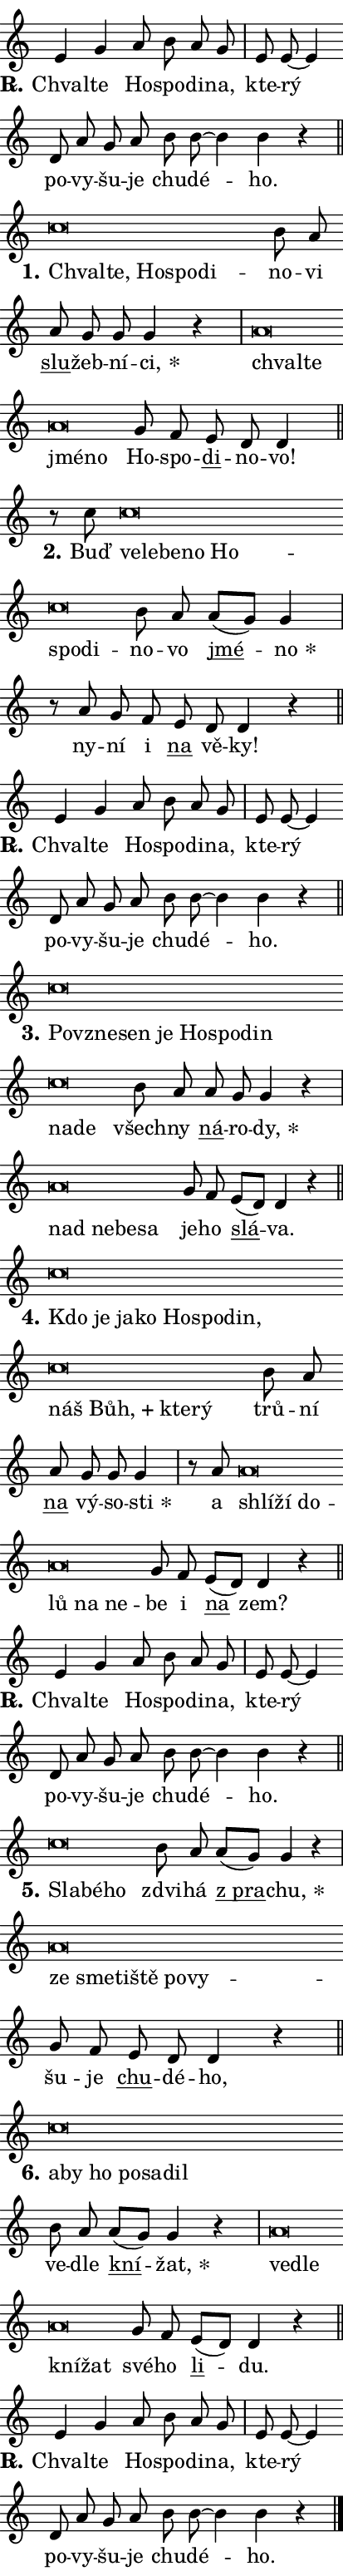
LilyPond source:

\version "2.22.1"
\header { tagline = "" }
\paper {
  indent = 0\cm
  top-margin = 0\cm
  right-margin = 0\cm
  bottom-margin = 0\cm
  left-margin = 0\cm
  paper-width = 7\cm
  page-breaking = #ly:one-page-breaking
  system-system-spacing.basic-distance = #11
  score-system-spacing.basic-distance = #11
  ragged-last = ##f
}


%% Author: Thomas Morley
%% https://lists.gnu.org/archive/html/lilypond-user/2020-05/msg00002.html
#(define (line-position grob)
"Returns position of @var[grob} in current system:
   @code{'start}, if at first time-step
   @code{'end}, if at last time-step
   @code{'middle} otherwise
"
  (let* ((col (ly:item-get-column grob))
         (ln (ly:grob-object col 'left-neighbor))
         (rn (ly:grob-object col 'right-neighbor))
         (col-to-check-left (if (ly:grob? ln) ln col))
         (col-to-check-right (if (ly:grob? rn) rn col))
         (break-dir-left
           (and
             (ly:grob-property col-to-check-left 'non-musical #f)
             (ly:item-break-dir col-to-check-left)))
         (break-dir-right
           (and
             (ly:grob-property col-to-check-right 'non-musical #f)
             (ly:item-break-dir col-to-check-right))))
        (cond ((eqv? 1 break-dir-left) 'start)
              ((eqv? -1 break-dir-right) 'end)
              (else 'middle))))

#(define (tranparent-at-line-position vctor)
  (lambda (grob)
  "Relying on @code{line-position} select the relevant enry from @var{vctor}.
Used to determine transparency,"
    (case (line-position grob)
      ((end) (not (vector-ref vctor 0)))
      ((middle) (not (vector-ref vctor 1)))
      ((start) (not (vector-ref vctor 2))))))

noteHeadBreakVisibility =
#(define-music-function (break-visibility)(vector?)
"Makes @code{NoteHead}s transparent relying on @var{break-visibility}"
#{
  \override NoteHead.transparent =
    #(tranparent-at-line-position break-visibility)
#})

#(define delete-ledgers-for-transparent-note-heads
  (lambda (grob)
    "Reads whether a @code{NoteHead} is transparent.
If so this @code{NoteHead} is removed from @code{'note-heads} from
@var{grob}, which is supposed to be @code{LedgerLineSpanner}.
As a result ledgers are not printed for this @code{NoteHead}"
    (let* ((nhds-array (ly:grob-object grob 'note-heads))
           (nhds-list
             (if (ly:grob-array? nhds-array)
                 (ly:grob-array->list nhds-array)
                 '()))
           ;; Relies on the transparent-property being done before
           ;; Staff.LedgerLineSpanner.after-line-breaking is executed.
           ;; This is fragile ...
           (to-keep
             (remove
               (lambda (nhd)
                 (ly:grob-property nhd 'transparent #f))
               nhds-list)))
      ;; TODO find a better method to iterate over grob-arrays, similiar
      ;; to filter/remove etc for lists
      ;; For now rebuilt from scratch
      (set! (ly:grob-object grob 'note-heads)  '())
      (for-each
        (lambda (nhd)
          (ly:pointer-group-interface::add-grob grob 'note-heads nhd))
        to-keep))))

hideNotes = {
  \noteHeadBreakVisibility #begin-of-line-visible
}
unHideNotes = {
  \noteHeadBreakVisibility #all-visible
}

% work-around for resetting accidentals
% https://lilypond.org/doc/v2.23/Documentation/notation/displaying-rhythms#unmetered-music
cadenzaMeasure = {
  \cadenzaOff
  \partial 1024 s1024
  \cadenzaOn
}

#(define-markup-command (accent layout props text) (markup?)
  "Underline accented syllable"
  (interpret-markup layout props
    #{\markup \override #'(offset . 4.3) \underline { #text }#}))

responsum = \markup \concat {
  "R" \hspace #-1.05 \path #0.1 #'((moveto 0 0.07) (lineto 0.9 0.8)) \hspace #0.05 "."
}

\layout {
    \context {
        \Staff
        \remove "Time_signature_engraver"
        \override LedgerLineSpanner.after-line-breaking = #delete-ledgers-for-transparent-note-heads
    }
    \context {
        \Voice {
            \override NoteHead.output-attributes = #'((class . "notehead"))
            \override Hairpin.height = #0.55
        }
    }
    \context {
        \Lyrics {
            \override StanzaNumber.output-attributes = #'((class . "stanzanumber"))
            \override LyricSpace.minimum-distance = #0.9
            \override LyricText.font-name = #"TeX Gyre Schola"
            \override LyricText.font-size = 1
            \override StanzaNumber.font-name = #"TeX Gyre Schola Bold"
            \override StanzaNumber.font-size = 1
        }
    }
}

% magnetic-lyrics.ily
%
%   written by
%     Jean Abou Samra <jean@abou-samra.fr>
%     Werner Lemberg <wl@gnu.org>
%
%   adapted by
%     Jiri Hon <jiri.hon@gmail.com>
%
% Version 2022-Apr-15

% https://www.mail-archive.com/lilypond-user@gnu.org/msg149350.html

#(define (Left_hyphen_pointer_engraver context)
   "Collect syllable-hyphen-syllable occurrences in lyrics and store
them in properties.  This engraver only looks to the left.  For
example, if the lyrics input is @code{foo -- bar}, it does the
following.

@itemize @bullet
@item
Set the @code{text} property of the @code{LyricHyphen} grob between
@q{foo} and @q{bar} to @code{foo}.

@item
Set the @code{left-hyphen} property of the @code{LyricText} grob with
text @q{foo} to the @code{LyricHyphen} grob between @q{foo} and
@q{bar}.
@end itemize

Use this auxiliary engraver in combination with the
@code{lyric-@/text::@/apply-@/magnetic-@/offset!} hook."
   (let ((hyphen #f)
         (text #f))
     (make-engraver
      (acknowledgers
       ((lyric-syllable-interface engraver grob source-engraver)
        (set! text grob)))
      (end-acknowledgers
       ((lyric-hyphen-interface engraver grob source-engraver)
        ;(when (not (grob::has-interface grob 'lyric-space-interface))
          (set! hyphen grob)));)
      ((stop-translation-timestep engraver)
       (when (and text hyphen)
         (ly:grob-set-object! text 'left-hyphen hyphen))
       (set! text #f)
       (set! hyphen #f)))))

#(define (lyric-text::apply-magnetic-offset! grob)
   "If the space between two syllables is less than the value in
property @code{LyricText@/.details@/.squash-threshold}, move the right
syllable to the left so that it gets concatenated with the left
syllable.

Use this function as a hook for
@code{LyricText@/.after-@/line-@/breaking} if the
@code{Left_@/hyphen_@/pointer_@/engraver} is active."
   (let ((hyphen (ly:grob-object grob 'left-hyphen #f)))
     (when hyphen
       (let ((left-text (ly:spanner-bound hyphen LEFT)))
         (when (grob::has-interface left-text 'lyric-syllable-interface)
           (let* ((common (ly:grob-common-refpoint grob left-text X))
                  (this-x-ext (ly:grob-extent grob common X))
                  (left-x-ext
                   (begin
                     ;; Trigger magnetism for left-text.
                     (ly:grob-property left-text 'after-line-breaking)
                     (ly:grob-extent left-text common X)))
                  ;; `delta` is the gap width between two syllables.
                  (delta (- (interval-start this-x-ext)
                            (interval-end left-x-ext)))
                  (details (ly:grob-property grob 'details))
                  (threshold (assoc-get 'squash-threshold details 0.2)))
             (when (< delta threshold)
               (let* (;; We have to manipulate the input text so that
                      ;; ligatures crossing syllable boundaries are not
                      ;; disabled.  For languages based on the Latin
                      ;; script this is essentially a beautification.
                      ;; However, for non-Western scripts it can be a
                      ;; necessity.
                      (lt (ly:grob-property left-text 'text))
                      (rt (ly:grob-property grob 'text))
                      (is-space (grob::has-interface hyphen 'lyric-space-interface))
                      (space (if is-space " " ""))
                      (space-markup (grob-interpret-markup grob " "))
                      (space-size (interval-length (ly:stencil-extent space-markup X)))
                      (extra-delta (if is-space space-size 0))
                      ;; Append new syllable.
                      (ltrt-space (if (and (string? lt) (string? rt))
                                (string-append lt space rt)
                                (make-concat-markup (list lt space rt))))
                      ;; Right-align `ltrt` to the right side.
                      (ltrt-space-markup (grob-interpret-markup
                               grob
                               (make-translate-markup
                                (cons (interval-length this-x-ext) 0)
                                (make-right-align-markup ltrt-space)))))
                 (begin
                   ;; Don't print `left-text`.
                   (ly:grob-set-property! left-text 'stencil #f)
                   ;; Set text and stencil (which holds all collected
                   ;; syllables so far) and shift it to the left.
                   (ly:grob-set-property! grob 'text ltrt-space)
                   (ly:grob-set-property! grob 'stencil ltrt-space-markup)
                   (ly:grob-translate-axis! grob (- (- delta extra-delta)) X))))))))))


#(define (lyric-hyphen::displace-bounds-first grob)
   ;; Make very sure this callback isn't triggered too early.
   (let ((left (ly:spanner-bound grob LEFT))
         (right (ly:spanner-bound grob RIGHT)))
     (ly:grob-property left 'after-line-breaking)
     (ly:grob-property right 'after-line-breaking)
     (ly:lyric-hyphen::print grob)))

squashThreshold = #0.4

\layout {
  \context {
    \Lyrics
    \consists #Left_hyphen_pointer_engraver
    \override LyricText.after-line-breaking =
      #lyric-text::apply-magnetic-offset!
    \override LyricHyphen.stencil = #lyric-hyphen::displace-bounds-first
    \override LyricText.details.squash-threshold = \squashThreshold
    \override LyricHyphen.minimum-distance = 0
    \override LyricHyphen.minimum-length = \squashThreshold
  }
}

squash = \override LyricText.details.squash-threshold = 9999
unSquash = \override LyricText.details.squash-threshold = \squashThreshold

left = \override LyricText.self-alignment-X = #LEFT
unLeft = \revert LyricText.self-alignment-X

starOffset = #(lambda (grob) 
                (let ((x_offset (ly:self-alignment-interface::aligned-on-x-parent grob)))
                  (if (= x_offset 0) 0 (+ x_offset 1.2))))

star = #(define-music-function (syllable)(string?)
"Append star separator at the end of a syllable"
#{
  \once \override LyricText.X-offset = #starOffset
  \lyricmode { \markup {
    #syllable
    \override #'((font-name . "TeX Gyre Schola Bold")) \hspace #0.2 \lower #0.65 \larger "*"
  } }
#})

starAccent = #(define-music-function (syllable)(string?)
"Append star separator at the end of a syllable and make accent"
#{
  \once \override LyricText.X-offset = #starOffset
  \lyricmode { \markup {
    \accent #syllable
    \override #'((font-name . "TeX Gyre Schola Bold")) \hspace #0.2 \lower #0.65 \larger "*"
  } }
#})

breath = #(define-music-function (syllable)(string?)
"Append breathing indicator at the end of a syllable"
#{
  \lyricmode { \markup { #syllable "+" } }
#})

optionalBreath = #(define-music-function (syllable)(string?)
"Append optional breathing indicator at the end of a syllable"
#{
  \lyricmode { \markup { #syllable "(+)" } }
#})


\score {
    <<
        \new Voice = "melody" { \cadenzaOn \key c \major \relative { e'4 g a8 b a g \cadenzaMeasure \bar "|" e e~ e4 \bar "" d8 a' g a \bar "" b b~ b4 b r \cadenzaMeasure \bar "||" \break }
\relative { c''\breve*1/16 \hideNotes \breve*1/16 \bar "" \breve*1/16 \bar "" \breve*1/16 \breve*1/16 \bar "" \unHideNotes b8 a \bar "" a g g g4 r \cadenzaMeasure \bar "|" a\breve*1/16 \hideNotes \breve*1/16 \bar "" \breve*1/16 \breve*1/16 \bar "" \unHideNotes g8 f \bar "" e d d4 \cadenzaMeasure \bar "||" \break }
\relative { r8 c''8 c\breve*1/16 \hideNotes \breve*1/16 \bar "" \breve*1/16 \bar "" \breve*1/16 \bar "" \breve*1/16 \bar "" \breve*1/16 \breve*1/16 \bar "" \unHideNotes b8 a \bar "" a[( g)] g4 \cadenzaMeasure \bar "|" r8 a g8 f \bar "" e d d4 r \cadenzaMeasure \bar "||" \break }
\relative { e'4 g a8 b a g \cadenzaMeasure \bar "|" e e~ e4 \bar "" d8 a' g a \bar "" b b~ b4 b r \cadenzaMeasure \bar "||" \break }
\relative { c''\breve*1/16 \hideNotes \breve*1/16 \bar "" \breve*1/16 \bar "" \breve*1/16 \bar "" \breve*1/16 \bar "" \breve*1/16 \bar "" \breve*1/16 \bar "" \breve*1/16 \breve*1/16 \bar "" \unHideNotes b8 a \bar "" a g g4 r \cadenzaMeasure \bar "|" a\breve*1/16 \hideNotes \breve*1/16 \bar "" \breve*1/16 \breve*1/16 \bar "" \unHideNotes g8 f \bar "" e[( d)] d4 r \cadenzaMeasure \bar "||" \break }
\relative { c''\breve*1/16 \hideNotes \breve*1/16 \bar "" \breve*1/16 \bar "" \breve*1/16 \bar "" \breve*1/16 \bar "" \breve*1/16 \bar "" \breve*1/16 \bar "" \breve*1/16 \bar "" \breve*1/16 \bar "" \breve*1/16 \breve*1/16 \bar "" \unHideNotes b8 a \bar "" a g g g4 \cadenzaMeasure \bar "|" r8 a8 a\breve*1/16 \hideNotes \breve*1/16 \bar "" \breve*1/16 \bar "" \breve*1/16 \bar "" \breve*1/16 \breve*1/16 \bar "" \unHideNotes g8 f \bar "" e[( d)] d4 r \cadenzaMeasure \bar "||" \break }
\relative { e'4 g a8 b a g \cadenzaMeasure \bar "|" e e~ e4 \bar "" d8 a' g a \bar "" b b~ b4 b r \cadenzaMeasure \bar "||" \break }
\relative { c''\breve*1/16 \hideNotes \breve*1/16 \breve*1/16 \bar "" \unHideNotes b8 a \bar "" a[( g)] g4 r \cadenzaMeasure \bar "|" a\breve*1/16 \hideNotes \breve*1/16 \bar "" \breve*1/16 \bar "" \breve*1/16 \bar "" \breve*1/16 \breve*1/16 \bar "" \unHideNotes g8 f \bar "" e d d4 r \cadenzaMeasure \bar "||" \break }
\relative { c''\breve*1/16 \hideNotes \breve*1/16 \bar "" \breve*1/16 \bar "" \breve*1/16 \bar "" \breve*1/16 \breve*1/16 \bar "" \unHideNotes b8 a \bar "" a[( g)] g4 r \cadenzaMeasure \bar "|" a\breve*1/16 \hideNotes \breve*1/16 \bar "" \breve*1/16 \breve*1/16 \bar "" \unHideNotes g8 f \bar "" e[( d)] d4 r \cadenzaMeasure \bar "||" \break }
\relative { e'4 g a8 b a g \cadenzaMeasure \bar "|" e e~ e4 \bar "" d8 a' g a \bar "" b b~ b4 b r \cadenzaMeasure \bar "||" \break } \bar "|." }
        \new Lyrics \lyricsto "melody" { \lyricmode { \set stanza = \responsum
Chval -- te Ho -- spo -- di -- na, kte -- rý po -- vy -- šu -- je chu -- dé -- ho.
\set stanza = "1."
\left Chval -- \squash te, Ho -- spo -- di -- \unLeft \unSquash no -- vi \markup \accent slu -- žeb -- ní -- \star ci, \left chval -- \squash te jmé -- no \unLeft \unSquash Ho -- spo -- \markup \accent di -- no -- vo!
\set stanza = "2."
Buď \left ve -- \squash le -- be -- no Ho -- spo -- di -- \unLeft \unSquash no -- vo \markup \accent jmé -- \star no ny -- ní i \markup \accent na vě -- ky!
\set stanza = \responsum
Chval -- te Ho -- spo -- di -- na, kte -- rý po -- vy -- šu -- je chu -- dé -- ho.
\set stanza = "3."
\left Po -- \squash vzne -- sen je Ho -- spo -- din na -- de \unLeft \unSquash všech -- ny \markup \accent ná -- ro -- \star dy, \left nad \squash ne -- be -- sa \unLeft \unSquash je -- ho \markup \accent slá -- va.
\set stanza = "4."
\left Kdo \squash je ja -- ko Ho -- spo -- din, náš \breath "Bůh," kte -- rý \unLeft \unSquash trů -- ní \markup \accent na vý -- so -- \star sti a \left shlí -- \squash ží do -- lů na ne -- \unLeft \unSquash be i \markup \accent na zem?
\set stanza = \responsum
Chval -- te Ho -- spo -- di -- na, kte -- rý po -- vy -- šu -- je chu -- dé -- ho.
\set stanza = "5."
\left Sla -- \squash bé -- ho \unLeft \unSquash zdvi -- há \markup \accent "z pra" -- \star chu, \left ze \squash sme -- ti -- ště po -- vy -- \unLeft \unSquash šu -- je \markup \accent chu -- dé -- ho,
\set stanza = "6."
\left a -- \squash by ho po -- sa -- dil \unLeft \unSquash ve -- dle \markup \accent kní -- \star žat, \left ve -- \squash dle kní -- žat \unLeft \unSquash své -- ho \markup \accent li -- du.
\set stanza = \responsum
Chval -- te Ho -- spo -- di -- na, kte -- rý po -- vy -- šu -- je chu -- dé -- ho. } }
    >>
    \layout {}
}
